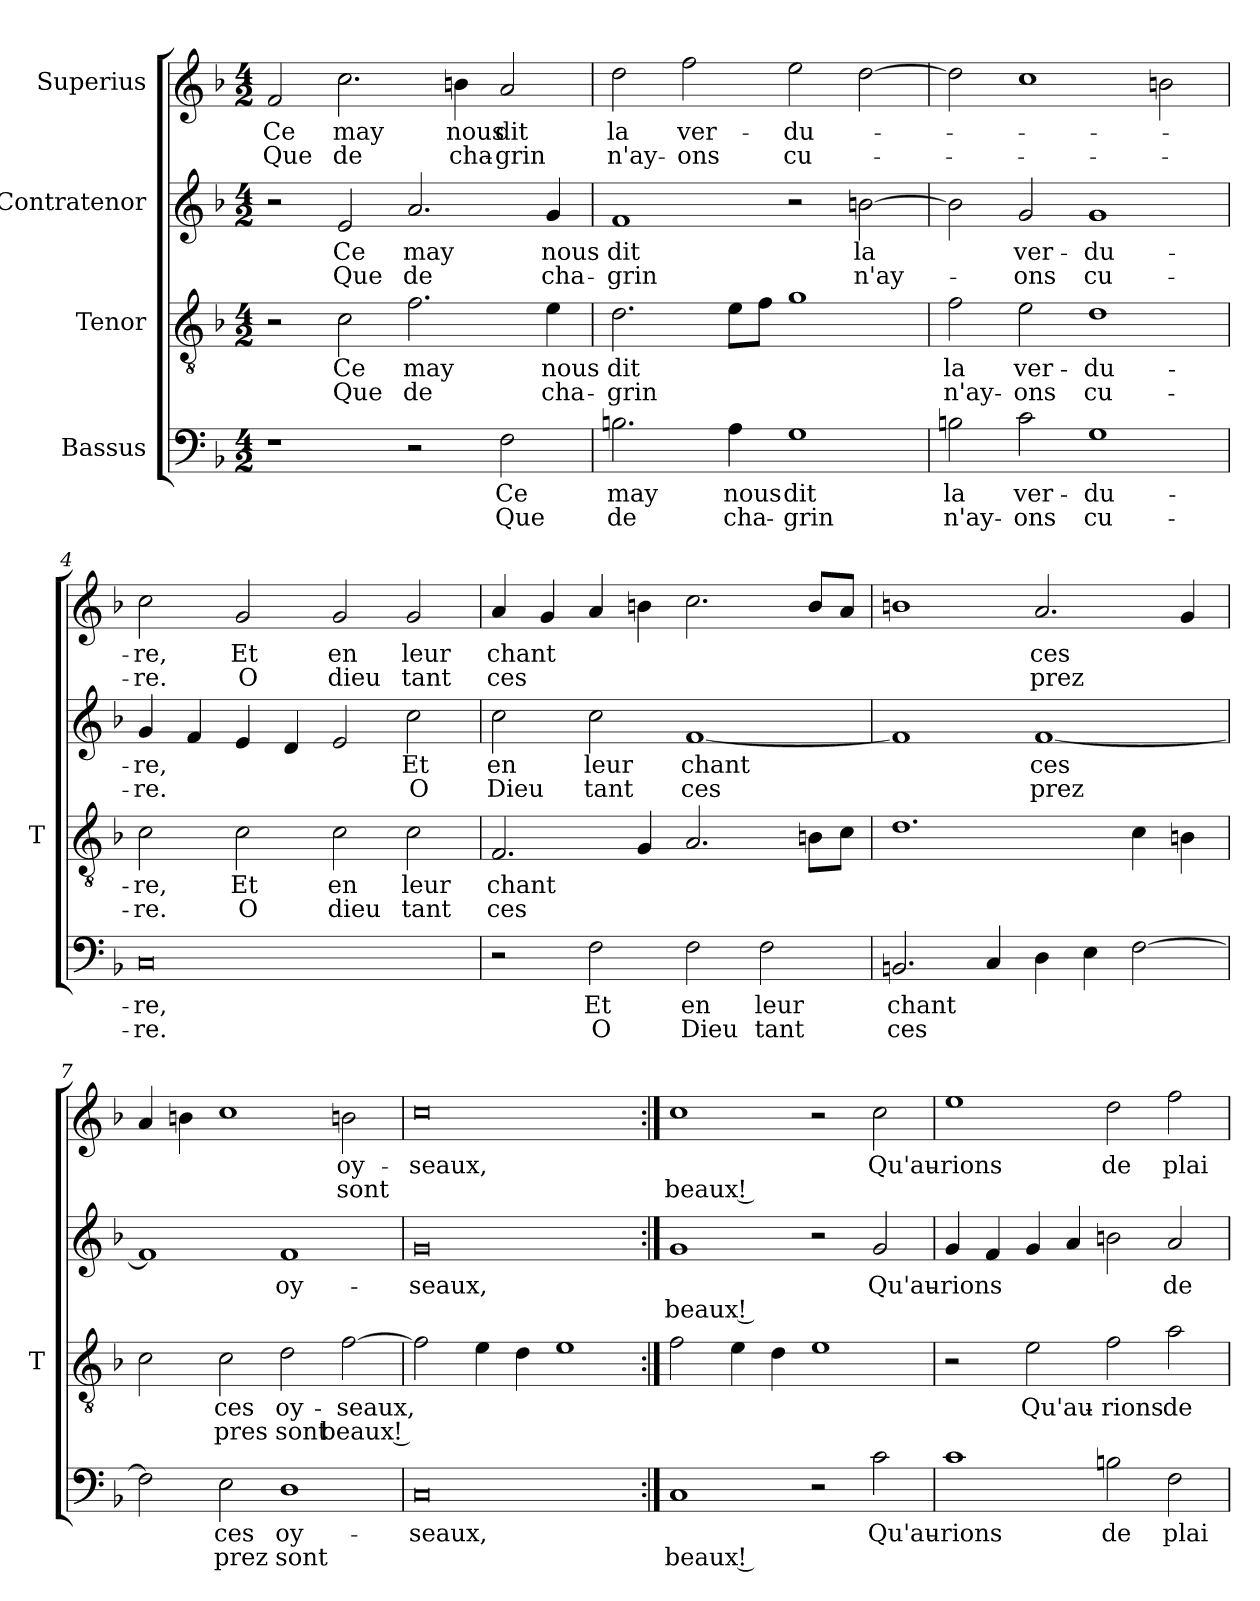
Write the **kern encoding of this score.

**kern	**text	**text	**kern	**text	**text	**kern	**text	**text	**kern	**text	**text
*part4	*part4	*part4	*part3	*part3	*part3	*part2	*part2	*part2	*part1	*part1	*part1
*staff4	*staff4	*staff4	*staff3	*staff3	*staff3	*staff2	*staff2	*staff2	*staff1	*staff1	*staff1
*I"Bassus	*	*	*I"Tenor	*	*	*I"Contratenor	*	*	*I"Superius	*	*
*	*	*	*I'T	*	*	*	*	*	*	*	*
*clefF4	*	*	*clefGv2	*	*	*clefG2	*	*	*clefG2	*	*
*k[b-]	*	*	*k[b-]	*	*	*k[b-]	*	*	*k[b-]	*	*
*M4/2	*	*	*M4/2	*	*	*M4/2	*	*	*M4/2	*	*
=1	=1	=1	=1	=1	=1	=1	=1	=1	=1	=1	=1
1r	.	.	2r	.	.	2r	.	.	2f	-Ce	-Que
.	.	.	2c	-Ce	-Que	2e	-Ce	-Que	2.cc	-may	-de
2r	.	.	2.f	-may	-de	2.a	-may	-de	.	.	.
.	.	.	.	.	.	.	.	.	4b	-nous	cha-
2F	-Ce	-Que	.	.	.	.	.	.	2a	-dit	-grin
.	.	.	4e	-nous	cha-	4g	-nous	cha-	.	.	.
=2	=2	=2	=2	=2	=2	=2	=2	=2	=2	=2	=2
2.Bn	-may	-de	2.d	-dit	-grin	1f	-dit	-grin	2dd	-la	n'ay-
.	.	.	.	.	.	.	.	.	2ff	ver-	-ons
4A	-nous	cha-	8eL	.	.	.	.	.	.	.	.
.	.	.	8fJ	.	.	.	.	.	.	.	.
1G	-dit	-grin	1g	.	.	2r	.	.	2ee	du-	cu-
.	.	.	.	.	.	[2bn	-la	n'ay-	[2dd	.	.
=3	=3	=3	=3	=3	=3	=3	=3	=3	=3	=3	=3
2Bn	-la	n'ay-	2f	-la	n'ay-	2b]	.	.	2dd]	.	.
2c	ver-	-ons	2e	ver-	-ons	2g	ver-	-ons	1cc	.	.
1G	du-	cu-	1d	du-	cu-	1g	du-	cu-	.	.	.
.	.	.	.	.	.	.	.	.	2bn	.	.
=4	=4	=4	=4	=4	=4	=4	=4	=4	=4	=4	=4
0C	-re,	-re.	2c	-re,	-re.	4g	-re,	-re.	2cc	-re,	-re.
.	.	.	.	.	.	4f	.	.	.	.	.
.	.	.	2c	-Et	-O	4e	.	.	2g	-Et	-O
.	.	.	.	.	.	4d	.	.	.	.	.
.	.	.	2c	-en	-dieu	2e	.	.	2g	-en	-dieu
.	.	.	2c	-leur	-tant	2cc	-Et	-O	2g	-leur	-tant
=5	=5	=5	=5	=5	=5	=5	=5	=5	=5	=5	=5
2r	.	.	2.F	-chant	-ces	2cc	-en	-Dieu	4a	-chant	-ces
.	.	.	.	.	.	.	.	.	4g	.	.
2F	-Et	-O	.	.	.	2cc	-leur	-tant	4a	.	.
.	.	.	4G	.	.	.	.	.	4b	.	.
2F	-en	-Dieu	2.A	.	.	[1f	-chant	-ces	2.cc	.	.
2F	-leur	-tant	.	.	.	.	.	.	.	.	.
.	.	.	8BnL	.	.	.	.	.	8bL	.	.
.	.	.	8cJ	.	.	.	.	.	8aJ	.	.
=6	=6	=6	=6	=6	=6	=6	=6	=6	=6	=6	=6
2.BBn	-chant	-ces	1.d	.	.	1f]	.	.	1b	.	.
4C	.	.	.	.	.	.	.	.	.	.	.
4D	.	.	.	.	.	[1f	-ces	-prez	2.a	-ces	-prez
4E	.	.	.	.	.	.	.	.	.	.	.
[2F	.	.	4c	.	.	.	.	.	.	.	.
.	.	.	4Bn	.	.	.	.	.	4g	.	.
=7	=7	=7	=7	=7	=7	=7	=7	=7	=7	=7	=7
2F]	.	.	2c	.	.	1f]	.	.	4a	.	.
.	.	.	.	.	.	.	.	.	4b	.	.
2E	-ces	-prez	2c	-ces	-pres	.	.	.	1cc	.	.
1D	oy-	-sont	2d	oy-	-sont	1f	oy-	.	.	.	.
.	.	.	[2f	-seaux,	-beaux !	.	.	.	2bn	oy-	-sont
=8	=8	=8	=8	=8	=8	=8	=8	=8	=8	=8	=8
0C	-seaux,	.	2f]	.	.	0g	-seaux,	.	0cc	-seaux,	.
.	.	.	4e	.	.	.	.	.	.	.	.
.	.	.	4d	.	.	.	.	.	.	.	.
.	.	.	1e	.	.	.	.	.	.	.	.
=9:|!	=9:|!	=9:|!	=9:|!	=9:|!	=9:|!	=9:|!	=9:|!	=9:|!	=9:|!	=9:|!	=9:|!
1C	.	-beaux !	2f	.	.	1g	.	-beaux !	1cc	.	-beaux !
.	.	.	4e	.	.	.	.	.	.	.	.
.	.	.	4d	.	.	.	.	.	.	.	.
2r	.	.	1e	.	.	2r	.	.	2r	.	.
2c	Qu'au-	.	.	.	.	2g	Qu'au-	.	2cc	Qu'au-	.
=10	=10	=10	=10	=10	=10	=10	=10	=10	=10	=10	=10
1c	-rions	.	2r	.	.	4g	-rions	.	1ee	-rions	.
.	.	.	.	.	.	4f	.	.	.	.	.
.	.	.	2e	Qu'au-	.	4g	.	.	.	.	.
.	.	.	.	.	.	4a	.	.	.	.	.
2Bn	-de	.	2f	-rions	.	2bn	.	.	2dd	-de	.
2F	plai-	.	2a	-de	.	2a	-de	.	2ff	plai-	.
=	=	=	=	=	=	=	=	=	=	=	=
*-	*-	*-	*-	*-	*-	*-	*-	*-	*-	*-	*-
